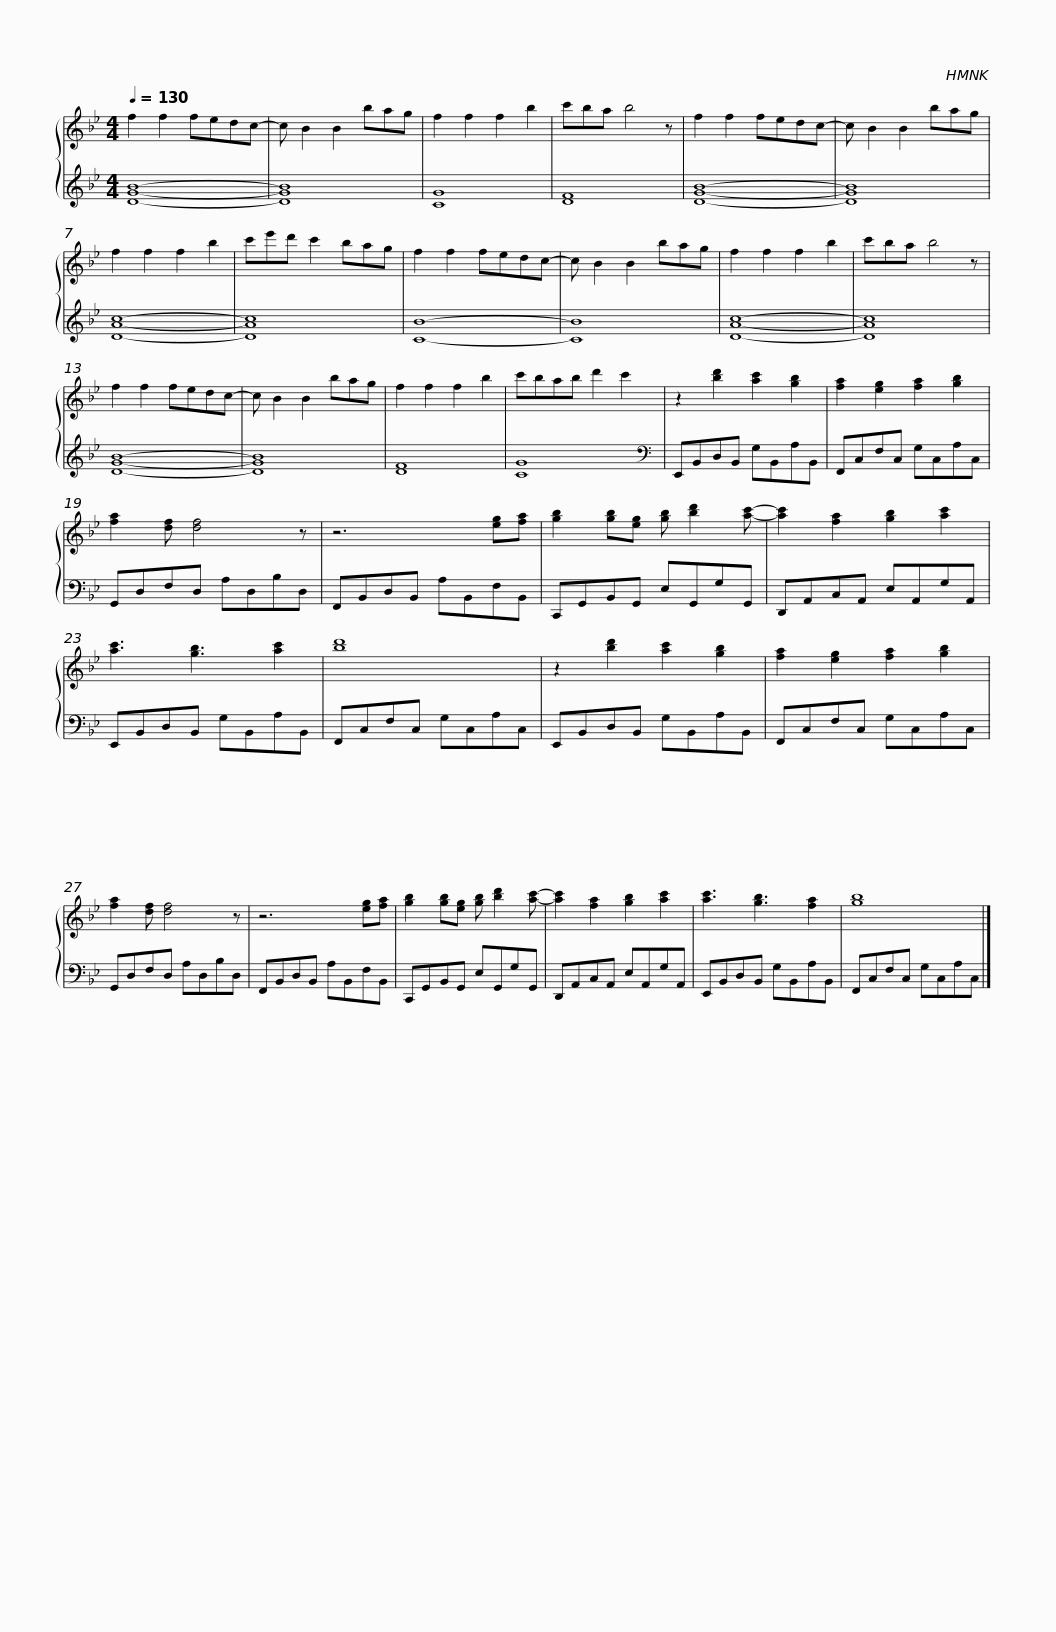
X:1
%%score { 1 | 2 }
L:1/8
Q:1/4=130
M:4/4
I:linebreak $
K:Bb
V:1 treble
V:2 treble
V:1
 f2 f2 fedc- | c B2 B2 bag | f2 f2 f2 b2 | c'ba b4 z | f2 f2 fedc- | %5
 c B2 B2 bag | f2 f2 f2 b2 |$ c'e'd' c'2 bag | f2 f2 fedc- | c B2 B2 bag | %10
 f2 f2 f2 b2 | c'ba b4 z | f2 f2 fedc- |$ c B2 B2 bag | f2 f2 f2 b2 | %15
 c'bab d'2 c'2 | z2 [bd']2 [ac']2 [gb]2 | [fa]2 [eg]2 [fa]2 [gb]2 | [fa]2 [df] [df]4 z |$ z6 [eg][fa] | %20
 [gb]2 [gb][eg] [gb] [bd']2 [ac']- | [ac']2 [fa]2 [gb]2 [ac']2 | [ac']3 [gb]3 [ac']2 | [bd']8 |$ z2 [bd']2 [ac']2 [gb]2 | %25
 [fa]2 [eg]2 [fa]2 [gb]2 | [fa]2 [df] [df]4 z | z6 [eg][fa] | [gb]2 [gb][eg] [gb] [bd']2 [ac']- |$ [ac']2 [fa]2 [gb]2 [ac']2 | %30
 [ac']3 [gb]3 [fa]2 | [gb]8 |] %32
V:2
 [DGB]8- | [DGB]8 | [CG]8 | [DF]8 | [DGB]8- | %5
 [DGB]8 | [DAc]8- |$ [DAc]8 | [CB]8- | [CB]8 | %10
 [DAc]8- | [DAc]8 | [DGB]8- |$ [DGB]8 | [DF]8 | %15
 [CG]8 |[K:bass] E,,B,,D,B,, G,B,,A,B,, | F,,C,F,C, G,C,A,C, | G,,D,F,D, A,D,B,D, |$ F,,B,,D,B,, A,B,,F,B,, | %20
 C,,G,,B,,G,, E,G,,G,G,, | D,,A,,C,A,, E,A,,G,A,, | E,,B,,D,B,, G,B,,A,B,, | F,,C,F,C, G,C,A,C, |$ E,,B,,D,B,, G,B,,A,B,, | %25
 F,,C,F,C, G,C,A,C, | G,,D,F,D, A,D,B,D, | F,,B,,D,B,, A,B,,F,B,, | C,,G,,B,,G,, E,G,,G,G,, |$ D,,A,,C,A,, E,A,,G,A,, | %30
 E,,B,,D,B,, G,B,,A,B,, | F,,C,F,C, G,C,A,C, |] %32
